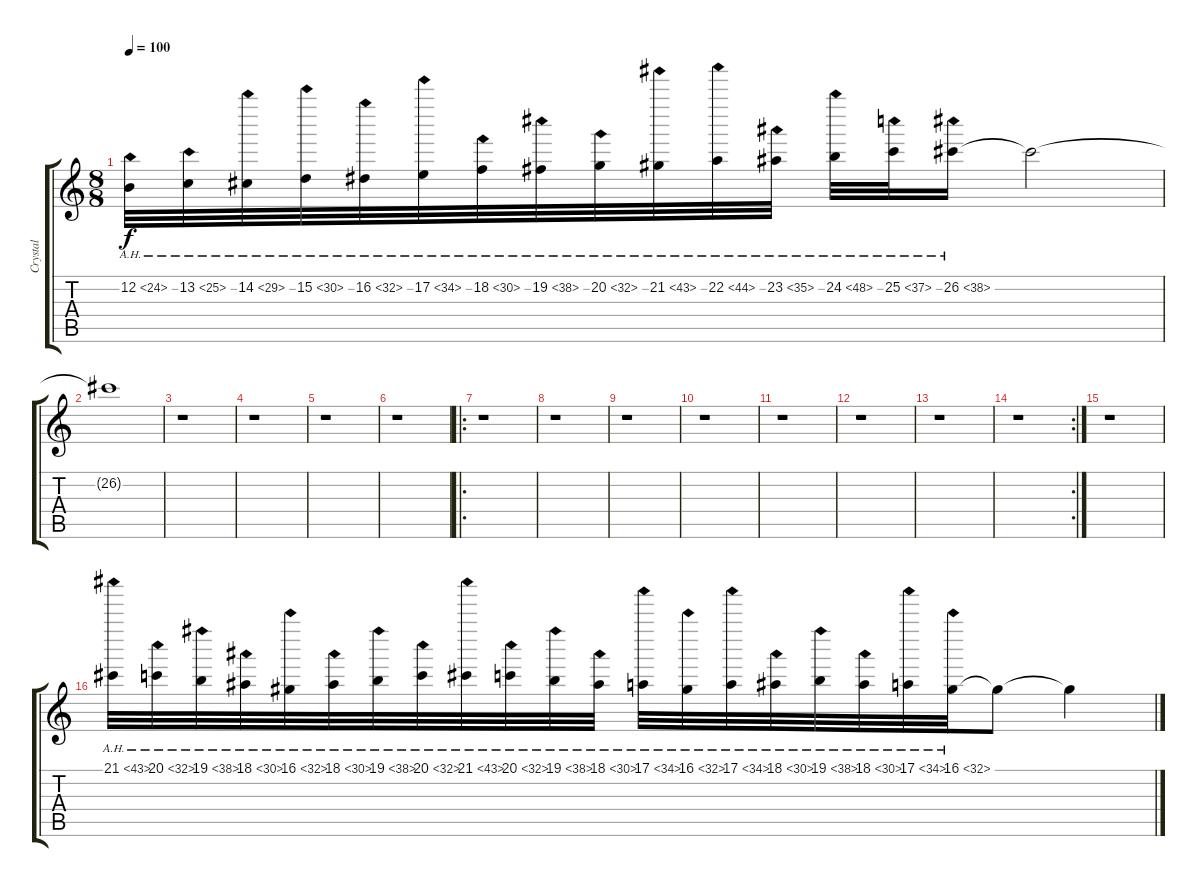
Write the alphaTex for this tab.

\track ("Crystal" "Crystal") {instrument fx3crystal}
\staff {score tabs}
\tuning (E4 B3 G3 D3 A2 E2) {hide}
\ts (8 8)
\tempo 100
\clef g2
\ks c
12.2{ah 12}.32{dy f} 13.2{ah 12}.32 14.2{ah 15}.32 15.2{ah 15}.32 16.2{ah 16}.32 17.2{ah 17}.32 18.2{ah 12}.32 19.2{ah 19}.32 20.2{ah 12}.32 21.2{ah 22}.32 22.2{ah 22}.32 23.2{ah 12}.32 24.2{ah 24}.32 25.2{ah 12}.32 26.2{ah 12}.16 26.2{t}.2 |
26.2{t}.1 |
r.1 |
r.1 |
r.1 |
r.1 |
\ro
r.1 |
r.1 |
r.1 |
r.1 |
r.1 |
r.1 |
r.1 |
\rc 2
r.1 |
r.1 |
21.1{ah 22}.32 20.1{ah 12}.32 19.1{ah 19}.32 18.1{ah 12}.32 16.1{ah 16}.32 18.1{ah 12}.32 19.1{ah 19}.32 20.1{ah 12}.32 21.1{ah 22}.32 20.1{ah 12}.32 19.1{ah 19}.32 18.1{ah 12}.32 17.1{ah 17}.32 16.1{ah 16}.32 17.1{ah 17}.32 18.1{ah 12}.32 19.1{ah 19}.32 18.1{ah 12}.32 17.1{ah 17}.32 16.1{ah 16}.32 16.1{t}.8 16.1{t}.4
